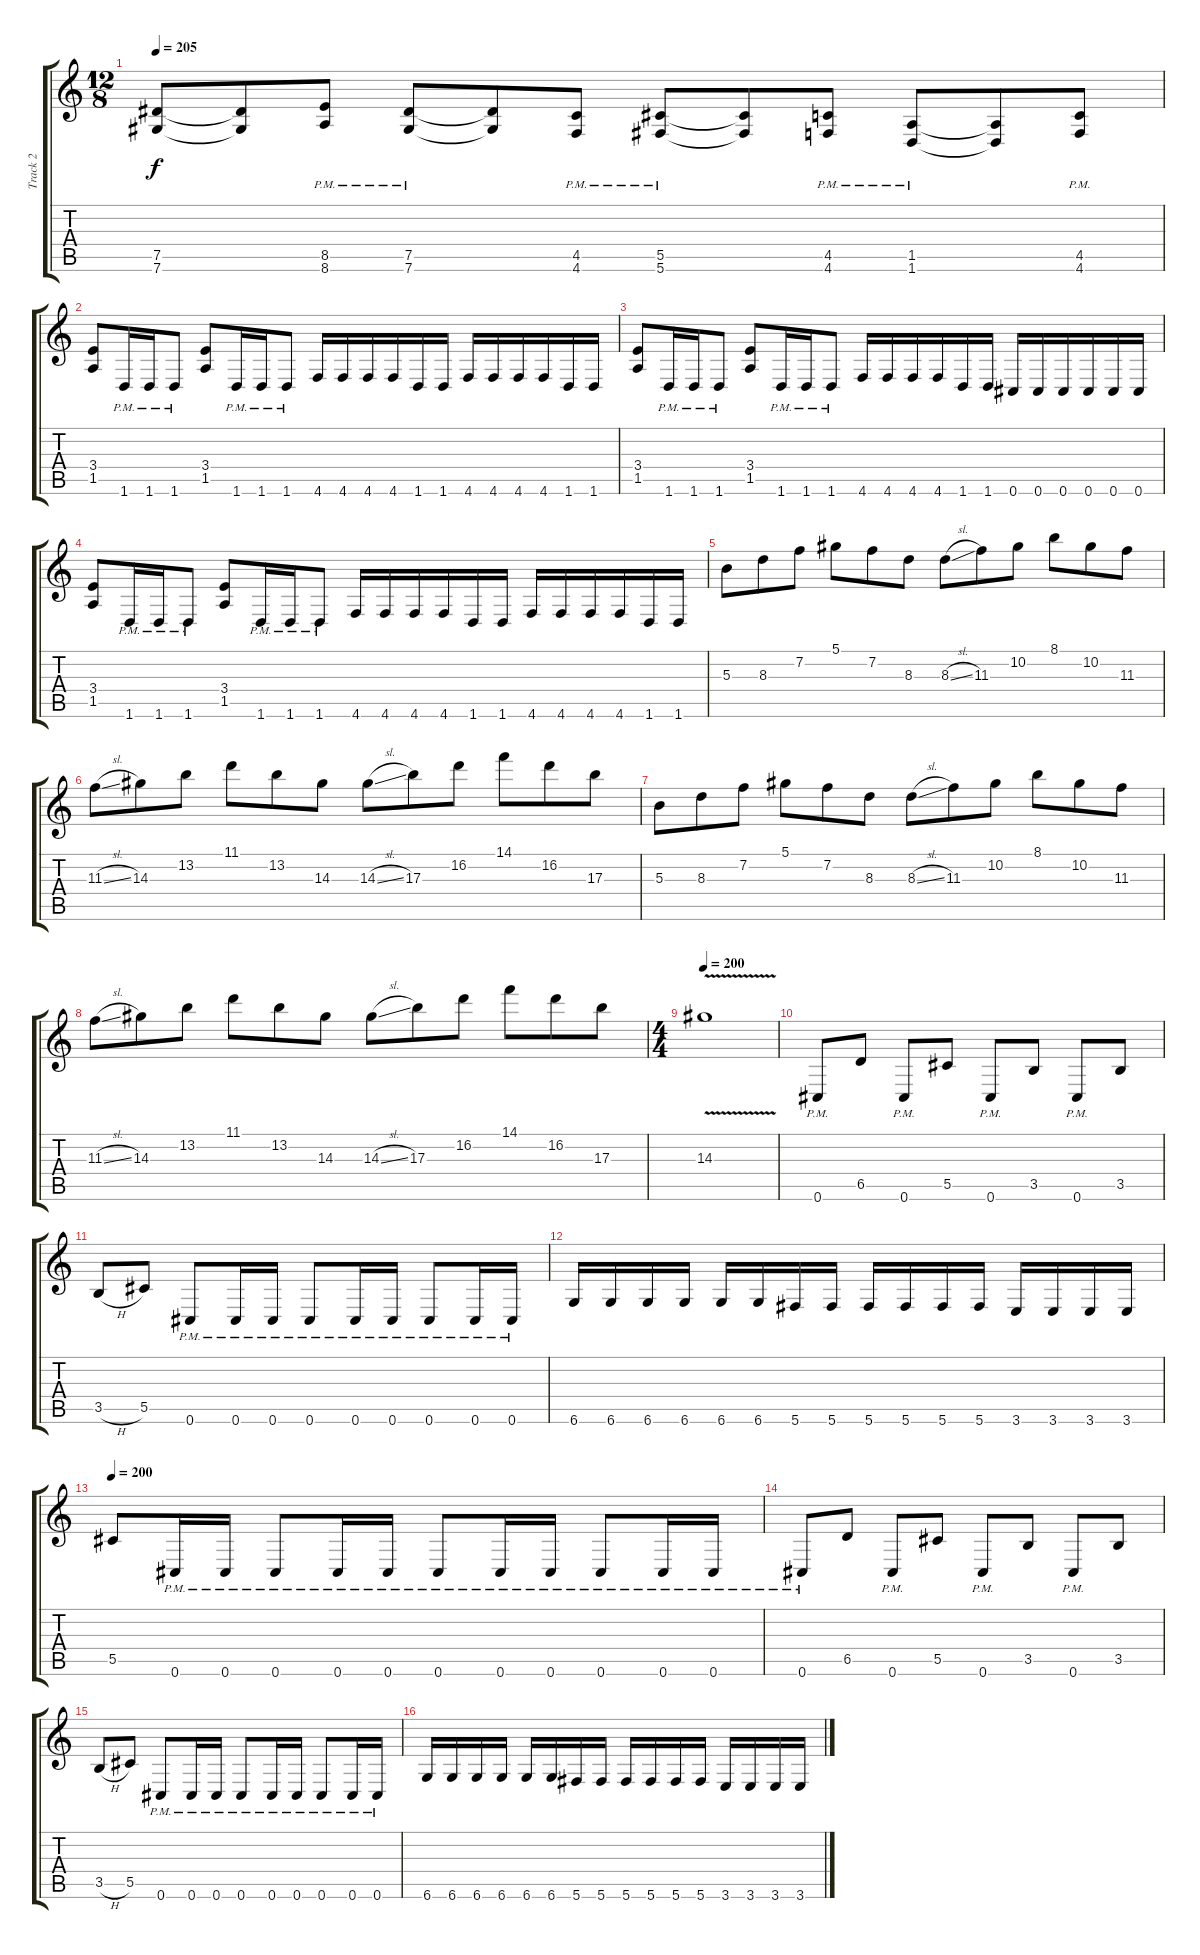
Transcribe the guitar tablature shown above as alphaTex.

\track ("Track 2" "Track 2") {instrument distortionguitar}
\staff {score tabs}
\tuning (Eb4 Bb3 Gb3 Db3 Ab2 Db2) {hide}
\ts (12 8)
\tempo 205
\clef g2
\ks c
(7.5 7.6).8{dy f} (7.5{t} 7.6{t}).8 (8.5{pm} 8.6{pm}).8 (7.5{pm} 7.6{pm}).8 (7.5{t} 7.6{t}).8 (4.5{pm} 4.6{pm}).8 (5.5{pm} 5.6{pm}).8 (5.5{t} 5.6{t}).8 (4.5{pm} 4.6{pm}).8 (1.5{pm} 1.6{pm}).8 (1.5{t} 1.6{t}).8 (4.5{pm} 4.6{pm}).8 |
(3.4 1.5).8 1.6{pm}.16 1.6{pm}.16 1.6{pm}.8 (3.4 1.5).8 1.6{pm}.16 1.6{pm}.16 1.6{pm}.8 4.6.16 4.6.16 4.6.16 4.6.16 1.6.16 1.6.16 4.6.16 4.6.16 4.6.16 4.6.16 1.6.16 1.6.16 |
(3.4 1.5).8 1.6{pm}.16 1.6{pm}.16 1.6{pm}.8 (3.4 1.5).8 1.6{pm}.16 1.6{pm}.16 1.6{pm}.8 4.6.16 4.6.16 4.6.16 4.6.16 1.6.16 1.6.16 0.6.16 0.6.16 0.6.16 0.6.16 0.6.16 0.6.16 |
(3.4 1.5).8 1.6{pm}.16 1.6{pm}.16 1.6{pm}.8 (3.4 1.5).8 1.6{pm}.16 1.6{pm}.16 1.6{pm}.8 4.6.16 4.6.16 4.6.16 4.6.16 1.6.16 1.6.16 4.6.16 4.6.16 4.6.16 4.6.16 1.6.16 1.6.16 |
5.3.8 8.3.8 7.2.8 5.1.8 7.2.8 8.3.8 8.3{sl}.8 11.3.8 10.2.8 8.1.8 10.2.8 11.3.8 |
11.3{sl}.8 14.3.8 13.2.8 11.1.8 13.2.8 14.3.8 14.3{sl}.8 17.3.8 16.2.8 14.1.8 16.2.8 17.3.8 |
5.3.8 8.3.8 7.2.8 5.1.8 7.2.8 8.3.8 8.3{sl}.8 11.3.8 10.2.8 8.1.8 10.2.8 11.3.8 |
11.3{sl}.8 14.3.8 13.2.8 11.1.8 13.2.8 14.3.8 14.3{sl}.8 17.3.8 16.2.8 14.1.8 16.2.8 17.3.8 |
\ts (4 4)
\tempo 200
14.3{v}.1 |
0.6{pm}.8 6.5.8 0.6{pm}.8 5.5.8 0.6{pm}.8 3.5.8 0.6{pm}.8 3.5.8 |
3.5{h}.8 5.5.8 0.6{pm}.8 0.6{pm}.16 0.6{pm}.16 0.6{pm}.8 0.6{pm}.16 0.6{pm}.16 0.6{pm}.8 0.6{pm}.16 0.6{pm}.16 |
6.6.16 6.6.16 6.6.16 6.6.16 6.6.16 6.6.16 5.6.16 5.6.16 5.6.16 5.6.16 5.6.16 5.6.16 3.6.16 3.6.16 3.6.16 3.6.16 |
\tempo 200
5.5.8 0.6{pm}.16 0.6{pm}.16 0.6{pm}.8 0.6{pm}.16 0.6{pm}.16 0.6{pm}.8 0.6{pm}.16 0.6{pm}.16 0.6{pm}.8 0.6{pm}.16 0.6{pm}.16 |
0.6{pm}.8 6.5.8 0.6{pm}.8 5.5.8 0.6{pm}.8 3.5.8 0.6{pm}.8 3.5.8 |
3.5{h}.8 5.5.8 0.6{pm}.8 0.6{pm}.16 0.6{pm}.16 0.6{pm}.8 0.6{pm}.16 0.6{pm}.16 0.6{pm}.8 0.6{pm}.16 0.6{pm}.16 |
6.6.16 6.6.16 6.6.16 6.6.16 6.6.16 6.6.16 5.6.16 5.6.16 5.6.16 5.6.16 5.6.16 5.6.16 3.6.16 3.6.16 3.6.16 3.6.16
